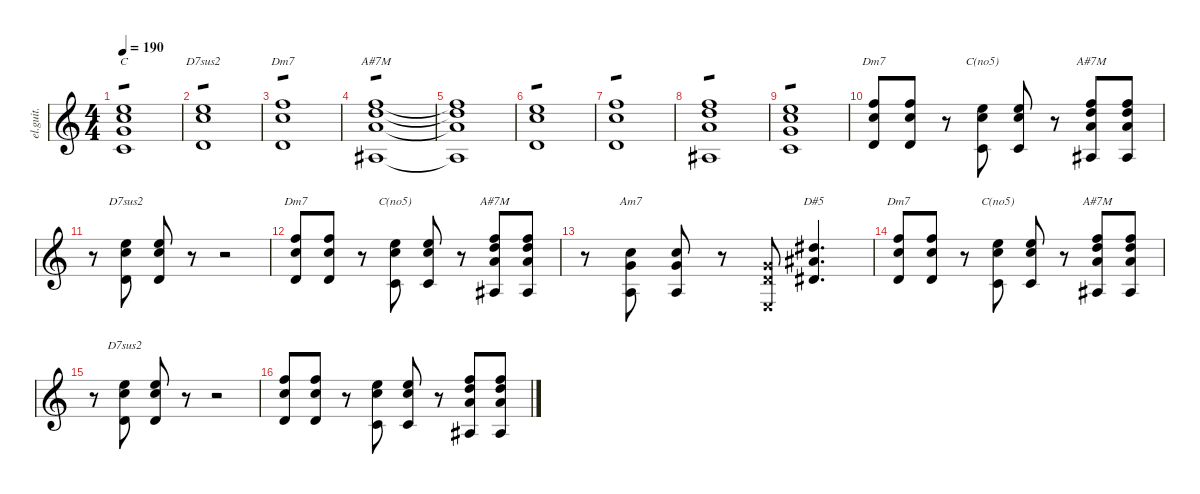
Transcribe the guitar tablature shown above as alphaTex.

\defaultSystemsLayout 4
\hideDynamics
\bracketExtendMode nobrackets
\track ("喜多郁代" "el.guit.") {instrument electricguitarclean}
\staff {score}
\tuning (E4 B3 G3 D3 A2 E2)
\chord ("D7sus2" x 5 5 x 5 x) {showdiagram false showfingering false barre (5 5)}
\chord ("Dm7" x 6 5 x 5 x) {firstfret 5 showdiagram false showfingering false barre 5}
\chord ("A#7M" x 6 7 7 x 6) {firstfret 6 showdiagram false showfingering false barre 6}
\chord ("C" x 5 5 5 3 x) {showdiagram false showfingering false}
\chord ("C(no5)" x 5 5 x 3 x) {showdiagram false showfingering false}
\chord ("Am7" x x 5 5 x 5) {showdiagram false showfingering false barre (5 5)}
\chord ("D#5" x x 8 8 6 x) {firstfret 6 showdiagram false showfingering false}
\ts (4 4)
\tempo 190
\clef g2
\ks c
(5.2 5.3 5.4 3.5).1{ch "C" tp 1 dy mf beam Up} |
(5.3 5.5 5.2).1{ch "D7sus2" tp 1 beam Up} |
(5.3 5.5 6.2).1{ch "Dm7" tp 1 beam Up} |
(6.2 7.3 7.4 6.6{acc #}).1{ch "A#7M" tp 1 beam Up} |
(6.2{t} 7.3{t} 7.4{t} 6.6{t acc #}).1{beam Up} |
(5.3 5.5 5.2).1{tp 1 beam Up} |
(5.3 5.5 6.2).1{tp 1 beam Up} |
(6.2 7.3 7.4 6.6{acc #}).1{tp 1 beam Up} |
(5.2 5.3 5.4 3.5).1{tp 1 beam Up} |
(6.2 5.3 5.5).8{ch "Dm7" beam Up} (5.5 5.3 6.2).8{beam Up} r.8{beam Down} (5.2 5.3 3.5).8{ch "C(no5)" beam Up} (5.2 5.3 3.5).8{beam Up} r.8{beam Down} (6.2 7.3 7.4 6.6{acc #}).8{ch "A#7M" beam Up} (6.6{acc #} 7.4 7.3 6.2).8{beam Up} |
r.8{beam Down} (5.2 5.3 5.5).8{ch "D7sus2" beam Up} (5.5 5.3 5.2).8{beam Up} r.8{beam Down} r.2{beam Down} |
(6.2 5.3 5.5).8{ch "Dm7" beam Up} (5.5 5.3 6.2).8{beam Up} r.8{beam Down} (5.2 5.3 3.5).8{ch "C(no5)" beam Up} (5.2 5.3 3.5).8{beam Up} r.8{beam Down} (6.2 7.3 7.4 6.6{acc #}).8{ch "A#7M" beam Up} (6.6{acc #} 7.4 7.3 6.2).8{beam Up} |
r.8{beam Down} (5.3 5.4 5.6).8{ch "Am7" beam Up} (5.6 5.4 5.3).8{beam Up} r.8{beam Down} (0.3{x} 0.4{x} 0.6{x}).8{beam Up} (6.5{acc #} 8.4{acc #} 8.3{acc #}).4{d ch "D#5" beam Up} |
(6.2 5.3 5.5).8{ch "Dm7" beam Up} (5.5 5.3 6.2).8{beam Up} r.8{beam Down} (5.2 5.3 3.5).8{ch "C(no5)" beam Up} (3.5 5.3 5.2).8{beam Up} r.8{beam Down} (6.2 7.3 7.4 6.6{acc #}).8{ch "A#7M" beam Up} (6.6{acc #} 7.4 7.3 6.2).8{beam Up} |
r.8{beam Down} (5.2 5.3 5.5).8{ch "D7sus2" beam Up} (5.5 5.3 5.2).8{beam Up} r.8{beam Down} r.2{beam Down} |
(6.2 5.3 5.5).8{beam Up} (5.5 5.3 6.2).8{beam Up} r.8{beam Down} (5.2 5.3 3.5).8{beam Up} (3.5 5.3 5.2).8{beam Up} r.8{beam Down} (6.2 7.3 7.4 6.6{acc #}).8{beam Up} (6.6{acc #} 7.4 7.3 6.2).8{beam Up}
